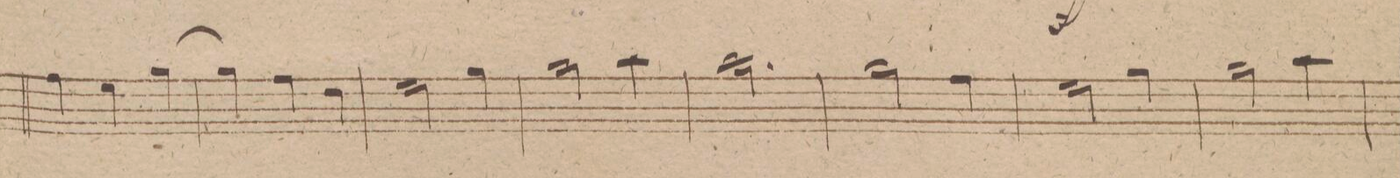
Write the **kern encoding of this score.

**kern	**dynam
*I"Oboe 1mo	*
*clefG2	*
*k[f#c#g#d#]	*
*M3/4	*
4ff#]	.
4ee	.
[4gg#	.
=124	=124
4gg#]	.
4ff#	.
4dd#	.
=125	=125
2ee	.
4gg#	.
=126	=126
2gg#	.
4aa	.
=127	=127
2.aa	.
=128	=128
2gg#	.
4ff#	.
=129	=129
2ee	.
4gg#	.
=130	=130
2gg#	.
4aa	.
=131	=131
*-	*-
